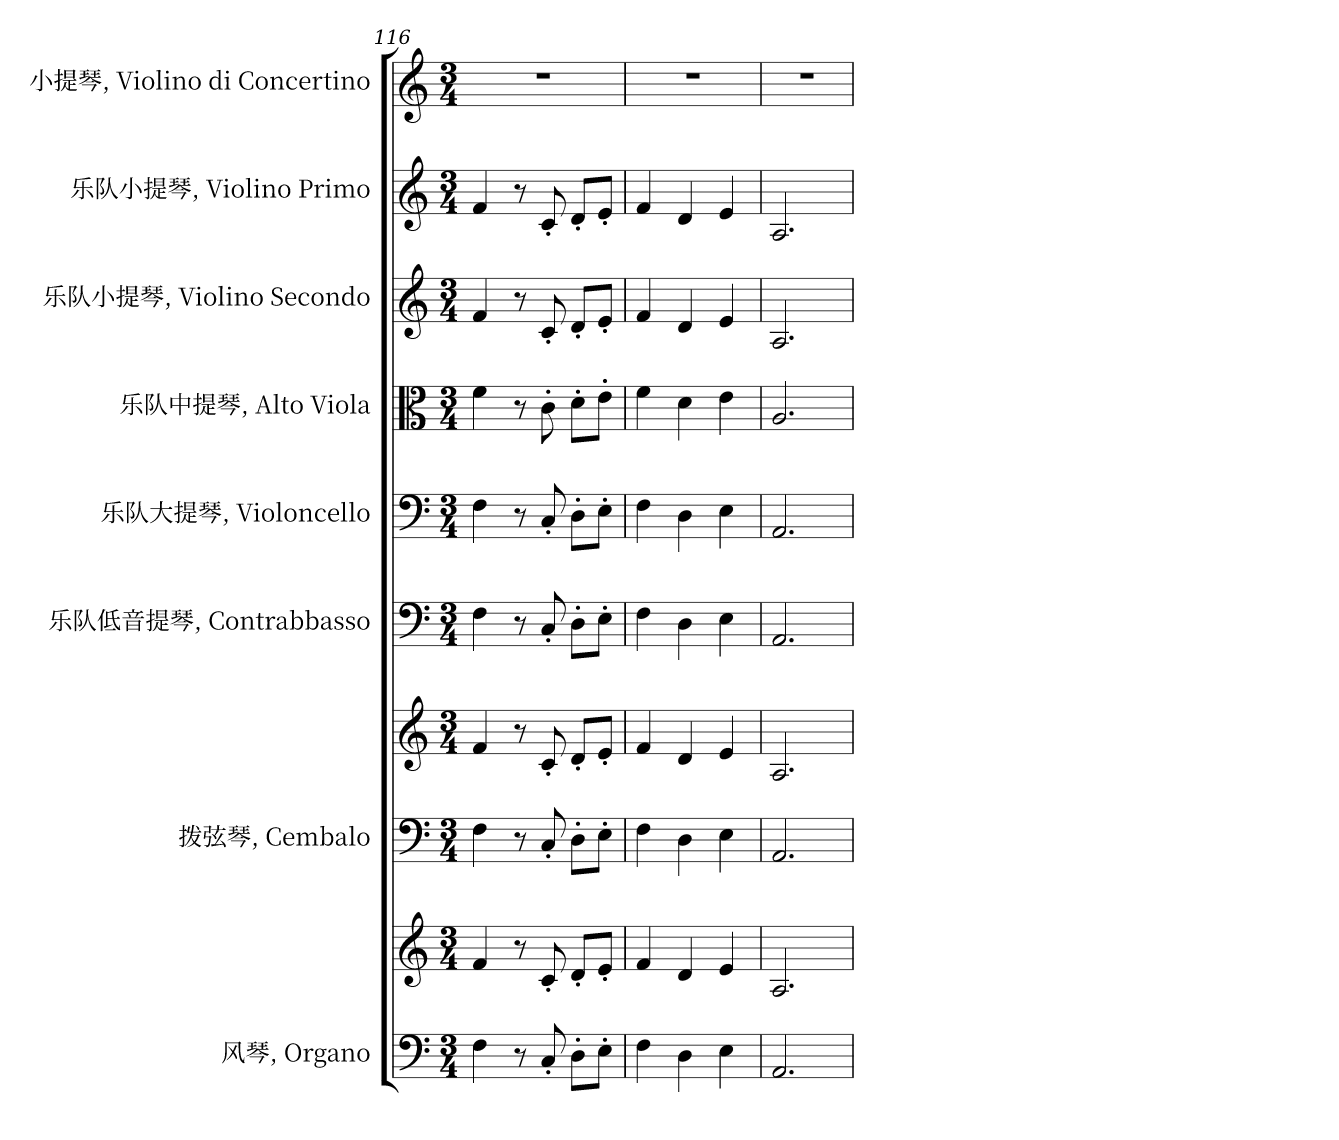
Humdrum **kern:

**kern	**kern	**kern	**kern	**kern	**kern	**kern	**kern	**kern	**kern
*part8	*part8	*part7	*part7	*part6	*part5	*part4	*part3	*part2	*part1
*staff10	*staff9	*staff8	*staff7	*staff6	*staff5	*staff4	*staff3	*staff2	*staff1
*I"风琴, Organo	*	*I"拨弦琴, Cembalo	*	*I"乐队低音提琴, Contrabbasso	*I"乐队大提琴, Violoncello	*I"乐队中提琴, Alto Viola	*I"乐队小提琴, Violino Secondo	*I"乐队小提琴, Violino Primo	*I"小提琴, Violino di Concertino
*I'Org.	*	*	*	*I'Cbs.	*	*	*I'Vlns.	*	*I'Vln.
*clefF4	*clefG2	*clefF4	*clefG2	*clefF4	*clefF4	*clefC3	*clefG2	*clefG2	*clefG2
*	*	*	*	*ITrd7c12	*	*	*	*	*
*k[]	*k[]	*k[]	*k[]	*k[]	*k[]	*k[]	*k[]	*k[]	*k[]
*M3/4	*M3/4	*M3/4	*M3/4	*M3/4	*M3/4	*M3/4	*M3/4	*M3/4	*M3/4
*MM118	*MM118	*MM118	*MM118	*MM118	*MM118	*MM118	*MM118	*MM118	*MM118
=116	=116	=116	=116	=116	=116	=116	=116	=116	=116
4F\	4f/	4F\	4f/	4FF\	4F\	4f\	4f/	4f/	2.r
8r	8r	8r	8r	8r	8r	8r	8r	8r	.
8C'/	8c'/	8C'/	8c'/	8CC'/	8C'/	8c'\	8c'/	8c'/	.
8D'\L	8d'/L	8D'\L	8d'/L	8DD'\L	8D'\L	8d'\L	8d'/L	8d'/L	.
8E'\J	8e'/J	8E'\J	8e'/J	8EE'\J	8E'\J	8e'\J	8e'/J	8e'/J	.
=117	=117	=117	=117	=117	=117	=117	=117	=117	=117
*	*	*	*	*	*	*	*	*	*MM114
4F\	4f/	4F\	4f/	4FF\	4F\	4f\	4f/	4f/	2.r
4D\	4d/	4D\	4d/	4DD\	4D\	4d\	4d/	4d/	.
4E\	4e/	4E\	4e/	4EE\	4E\	4e\	4e/	4e/	.
=118	=118	=118	=118	=118	=118	=118	=118	=118	=118
*	*	*	*	*	*	*	*	*	*MM58
2.AA/	2.A/	2.AA/	2.A/	2.AAA/	2.AA/	2.A/	2.A/	2.A/	2.r
=	=	=	=	=	=	=	=	=	=
*-	*-	*-	*-	*-	*-	*-	*-	*-	*-
